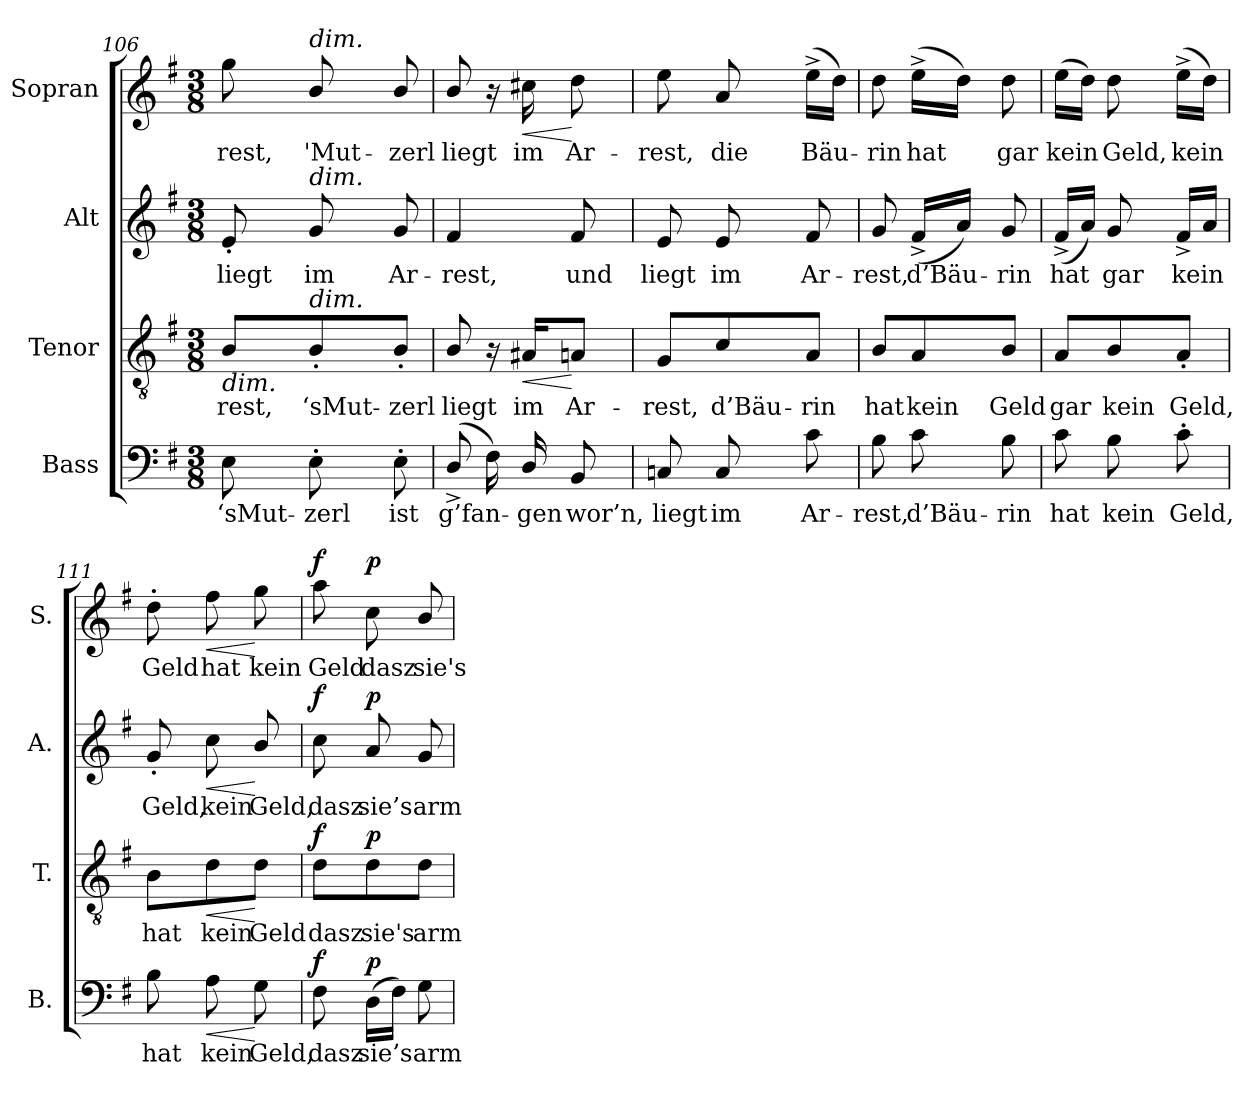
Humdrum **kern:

**kern	**text	**dynam	**kern	**text	**dynam	**kern	**text	**dynam	**kern	**text	**dynam
*part4	*part4	*part4	*part3	*part3	*part3	*part2	*part2	*part2	*part1	*part1	*part1
*staff4	*staff4	*staff4	*staff3	*staff3	*staff3	*staff2	*staff2	*staff2	*staff1	*staff1	*staff1
*I"Bass	*	*	*I"Tenor	*	*	*I"Alt	*	*	*I"Sopran	*	*
*I'B.	*	*	*I'T.	*	*	*I'A.	*	*	*I'S.	*	*
*clefF4	*	*	*clefGv2	*	*	*clefG2	*	*	*clefG2	*	*
*	*	*	*ITrd7c12	*	*	*	*	*	*	*	*
*k[f#]	*	*	*k[f#]	*	*	*k[f#]	*	*	*k[f#]	*	*
*G:	*	*	*G:	*	*	*G:	*	*	*G:	*	*
*M3/8	*	*	*M3/8	*	*	*M3/8	*	*	*M3/8	*	*
=106	=106	=106	=106	=106	=106	=106	=106	=106	=106	=106	=106
!	!LO:LY:b:color=#000000	!	!	!	!	!	!	!	!	!	!
!	!	!	!	!LO:LY:b:color=#000000	!	!	!	!	!	!	!
!	!	!	!	!	!	!	!LO:LY:b:color=#000000	!	!	!	!
!	!	!	!LO:TX:b:i:t=dim.	!	!	!	!	!	!	!	!
!	!	!	!	!	!	!	!	!	!	!LO:LY:b:color=#000000	!
8Ei\	‘sMut-	.	8BBi/L	-rest,	.	8e'i/	liegt	.	8ggi\	-rest,	.
!	!LO:LY:b:color=#000000	!	!	!	!	!	!	!	!	!	!
!	!	!	!	!LO:LY:b:color=#000000	!	!	!	!	!	!	!
!	!	!	!	!	!	!	!LO:LY:b:color=#000000	!	!	!	!
!	!	!	!	!	!	!	!	!	!LO:TX:a:i:t=dim.	!	!
!	!	!	!	!	!	!LO:TX:a:i:t=dim.	!	!	!	!	!
!	!	!	!LO:TX:a:i:t=dim.	!	!	!	!	!	!	!	!
!	!	!	!	!	!	!	!	!	!	!LO:LY:b:color=#000000	!
8E'i\	-zerl	.	8BB'i/	‘sMut-	.	8gi/	im	.	8bi/	'Mut-	.
!	!LO:LY:b:color=#000000	!	!	!	!	!	!	!	!	!	!
!	!	!	!	!LO:LY:b:color=#000000	!	!	!	!	!	!	!
!	!	!	!	!	!	!	!LO:LY:b:color=#000000	!	!	!	!
!	!	!	!	!	!	!	!	!	!	!LO:LY:b:color=#000000	!
8E'i\	ist	.	8BB'i/J	-zerl	.	8gi/	Ar-	.	8bi/	-zerl	.
=107	=107	=107	=107	=107	=107	=107	=107	=107	=107	=107	=107
!	!LO:LY:b:color=#000000	!	!	!	!	!	!	!	!	!	!
!	!	!	!	!LO:LY:b:color=#000000	!	!	!	!	!	!	!
!	!	!	!	!	!	!	!LO:LY:b:color=#000000	!	!	!	!
!	!	!	!	!	!	!	!	!	!	!LO:LY:b:color=#000000	!
(8D^i/	g’fan-	.	8BBi/	liegt	.	4f#i/	-rest,	.	8bi/	liegt	.
16F#i\)	.	.	16r	.	.	.	.	.	16r	.	.
!	!LO:LY:b:color=#000000	!	!	!	!	!	!	!	!	!	!
!	!	!	!	!LO:LY:b:color=#000000	!LO:HP:b	!	!	!	!	!	!
!	!	!	!	!	!	!	!	!	!	!LO:LY:b:color=#000000	!LO:HP:b
16Di/	-gen	.	16AA#Xi/KL	im	<	.	.	.	16cc#Xi\	im	<
!	!LO:LY:b:color=#000000	!	!	!	!	!	!	!	!	!	!
!	!	!	!	!LO:LY:b:color=#000000	!	!	!	!	!	!	!
!	!	!	!	!	!	!	!LO:LY:b:color=#000000	!	!	!	!
!	!	!	!	!	!	!	!	!	!	!LO:LY:b:color=#000000	!
8BBi/	wor’n,	.	8AAni/J	Ar-	[	8f#i/	und	.	8ddi\	Ar-	[
!!LO:LB:g=z
=108	=108	=108	=108	=108	=108	=108	=108	=108	=108	=108	=108
!	!LO:LY:b:color=#000000	!	!	!	!	!	!	!	!	!	!
!	!	!	!	!LO:LY:b:color=#000000	!	!	!	!	!	!	!
!	!	!	!	!	!	!	!LO:LY:b:color=#000000	!	!	!	!
!	!	!	!	!	!	!	!	!	!	!LO:LY:b:color=#000000	!
8Cni/	liegt	.	8GGi/L	-rest,	.	8ei/	liegt	.	8eei\	-rest,	.
!	!LO:LY:b:color=#000000	!	!	!	!	!	!	!	!	!	!
!	!	!	!	!LO:LY:b:color=#000000	!	!	!	!	!	!	!
!	!	!	!	!	!	!	!LO:LY:b:color=#000000	!	!	!	!
!	!	!	!	!	!	!	!	!	!	!LO:LY:b:color=#000000	!
8Ci/	im	.	8Ci/	d’Bäu-	.	8ei/	im	.	8ai/	die	.
!	!LO:LY:b:color=#000000	!	!	!	!	!	!	!	!	!	!
!	!	!	!	!LO:LY:b:color=#000000	!	!	!	!	!	!	!
!	!	!	!	!	!	!	!LO:LY:b:color=#000000	!	!	!	!
!	!	!	!	!	!	!	!	!	!	!LO:LY:b:color=#000000	!
8ci\	Ar-	.	8AAi/J	-rin	.	8f#i/	Ar-	.	(16ee^i\LL	Bäu-	.
.	.	.	.	.	.	.	.	.	16ddi\JJ)	.	.
=109	=109	=109	=109	=109	=109	=109	=109	=109	=109	=109	=109
!	!LO:LY:b:color=#000000	!	!	!	!	!	!	!	!	!	!
!	!	!	!	!LO:LY:b:color=#000000	!	!	!	!	!	!	!
!	!	!	!	!	!	!	!LO:LY:b:color=#000000	!	!	!	!
!	!	!	!	!	!	!	!	!	!	!LO:LY:b:color=#000000	!
8Bi\	-rest,	.	8BBi/L	hat	.	8gi/	-rest,	.	8ddi\	-rin	.
!	!LO:LY:b:color=#000000	!	!	!	!	!	!	!	!	!	!
!	!	!	!	!LO:LY:b:color=#000000	!	!	!	!	!	!	!
!	!	!	!	!	!	!	!LO:LY:b:color=#000000	!	!	!	!
!	!	!	!	!	!	!	!	!	!	!LO:LY:b:color=#000000	!
8ci\	d’Bäu-	.	8AAi/	kein	.	(16f#^i/LL	d’Bäu-	.	(16ee^i\LL	hat	.
.	.	.	.	.	.	16ai/JJ)	.	.	16ddi\JJ)	.	.
!	!LO:LY:b:color=#000000	!	!	!	!	!	!	!	!	!	!
!	!	!	!	!LO:LY:b:color=#000000	!	!	!	!	!	!	!
!	!	!	!	!	!	!	!LO:LY:b:color=#000000	!	!	!	!
!	!	!	!	!	!	!	!	!	!	!LO:LY:b:color=#000000	!
8Bi\	-rin	.	8BBi/J	Geld	.	8gi/	-rin	.	8ddi\	gar	.
=110	=110	=110	=110	=110	=110	=110	=110	=110	=110	=110	=110
!	!LO:LY:b:color=#000000	!	!	!	!	!	!	!	!	!	!
!	!	!	!	!LO:LY:b:color=#000000	!	!	!	!	!	!	!
!	!	!	!	!	!	!	!LO:LY:b:color=#000000	!	!	!	!
!	!	!	!	!	!	!	!	!	!	!LO:LY:b:color=#000000	!
8ci\	hat	.	8AAi/L	gar	.	(16f#^i/LL	hat	.	(16eei\LL	kein	.
.	.	.	.	.	.	16ai/JJ)	.	.	16ddi\JJ)	.	.
!	!LO:LY:b:color=#000000	!	!	!	!	!	!	!	!	!	!
!	!	!	!	!LO:LY:b:color=#000000	!	!	!	!	!	!	!
!	!	!	!	!	!	!	!LO:LY:b:color=#000000	!	!	!	!
!	!	!	!	!	!	!	!	!	!	!LO:LY:b:color=#000000	!
8Bi\	kein	.	8BBi/	kein	.	8gi/	gar	.	8ddi\	Geld,	.
!	!LO:LY:b:color=#000000	!	!	!	!	!	!	!	!	!	!
!	!	!	!	!LO:LY:b:color=#000000	!	!	!	!	!	!	!
!	!	!	!	!	!	!	!LO:LY:b:color=#000000	!	!	!	!
!	!	!	!	!	!	!	!	!	!	!LO:LY:b:color=#000000	!
8c'i\	Geld,	.	8AA'i/J	Geld,	.	16f#^i/LL	kein	.	(16ee^i\LL	kein	.
.	.	.	.	.	.	16ai/JJ	.	.	16ddi\JJ)	.	.
=111	=111	=111	=111	=111	=111	=111	=111	=111	=111	=111	=111
!	!LO:LY:b:color=#000000	!	!	!	!	!	!	!	!	!	!
!	!	!	!	!LO:LY:b:color=#000000	!	!	!	!	!	!	!
!	!	!	!	!	!	!	!LO:LY:b:color=#000000	!	!	!	!
!	!	!	!	!	!	!	!	!	!	!LO:LY:b:color=#000000	!
8Bi\	hat	.	8BBi\L	hat	.	8g'i/	Geld,	.	8dd'i\	Geld	.
!	!LO:LY:b:color=#000000	!LO:HP:b	!	!	!	!	!	!	!	!	!
!	!	!	!	!LO:LY:b:color=#000000	!LO:HP:b	!	!	!	!	!	!
!	!	!	!	!	!	!	!LO:LY:b:color=#000000	!LO:HP:b	!	!	!
!	!	!	!	!	!	!	!	!	!	!LO:LY:b:color=#000000	!LO:HP:b
8Ai\	kein	<	8Di\	kein	<	8cci\	kein	<	8ff#i\	hat	<
!	!LO:LY:b:color=#000000	!	!	!	!	!	!	!	!	!	!
!	!	!	!	!LO:LY:b:color=#000000	!	!	!	!	!	!	!
!	!	!	!	!	!	!	!LO:LY:b:color=#000000	!	!	!	!
!	!	!	!	!	!	!	!	!	!	!LO:LY:b:color=#000000	!
8Gi\	Geld,	[	8Di\J	Geld	[	8bi/	Geld,	[	8ggi\	kein	[
=112	=112	=112	=112	=112	=112	=112	=112	=112	=112	=112	=112
!	!LO:LY:b:color=#000000	!	!	!	!	!	!	!	!	!	!
!	!	!	!	!LO:LY:b:color=#000000	!	!	!	!	!	!	!
!	!	!	!	!	!	!	!LO:LY:b:color=#000000	!	!	!	!
!	!	!	!	!	!	!	!	!	!	!LO:LY:b:color=#000000	!
8F#i\	dasz	f	8Di\L	dasz	f	8cci\	dasz	f	8aai\	Geld	f
!	!LO:LY:b:color=#000000	!	!	!	!	!	!	!	!	!	!
!	!	!	!	!LO:LY:b:color=#000000	!	!	!	!	!	!	!
!	!	!	!	!	!	!	!LO:LY:b:color=#000000	!	!	!	!
!	!	!	!	!	!	!	!	!	!	!LO:LY:b:color=#000000	!
(16Di\LL	sie’s	p	8Di\	sie's	p	8ai/	sie’s	p	8cci\	dasz	p
16F#i\JJ)	.	.	.	.	.	.	.	.	.	.	.
!	!LO:LY:b:color=#000000	!	!	!	!	!	!	!	!	!	!
!	!	!	!	!LO:LY:b:color=#000000	!	!	!	!	!	!	!
!	!	!	!	!	!	!	!LO:LY:b:color=#000000	!	!	!	!
!	!	!	!	!	!	!	!	!	!	!LO:LY:b:color=#000000	!
8Gi\	arm	.	8Di\J	arm	.	8gi/	arm	.	8bi/	sie's	.
=	=	=	=	=	=	=	=	=	=	=	=
*-	*-	*-	*-	*-	*-	*-	*-	*-	*-	*-	*-
